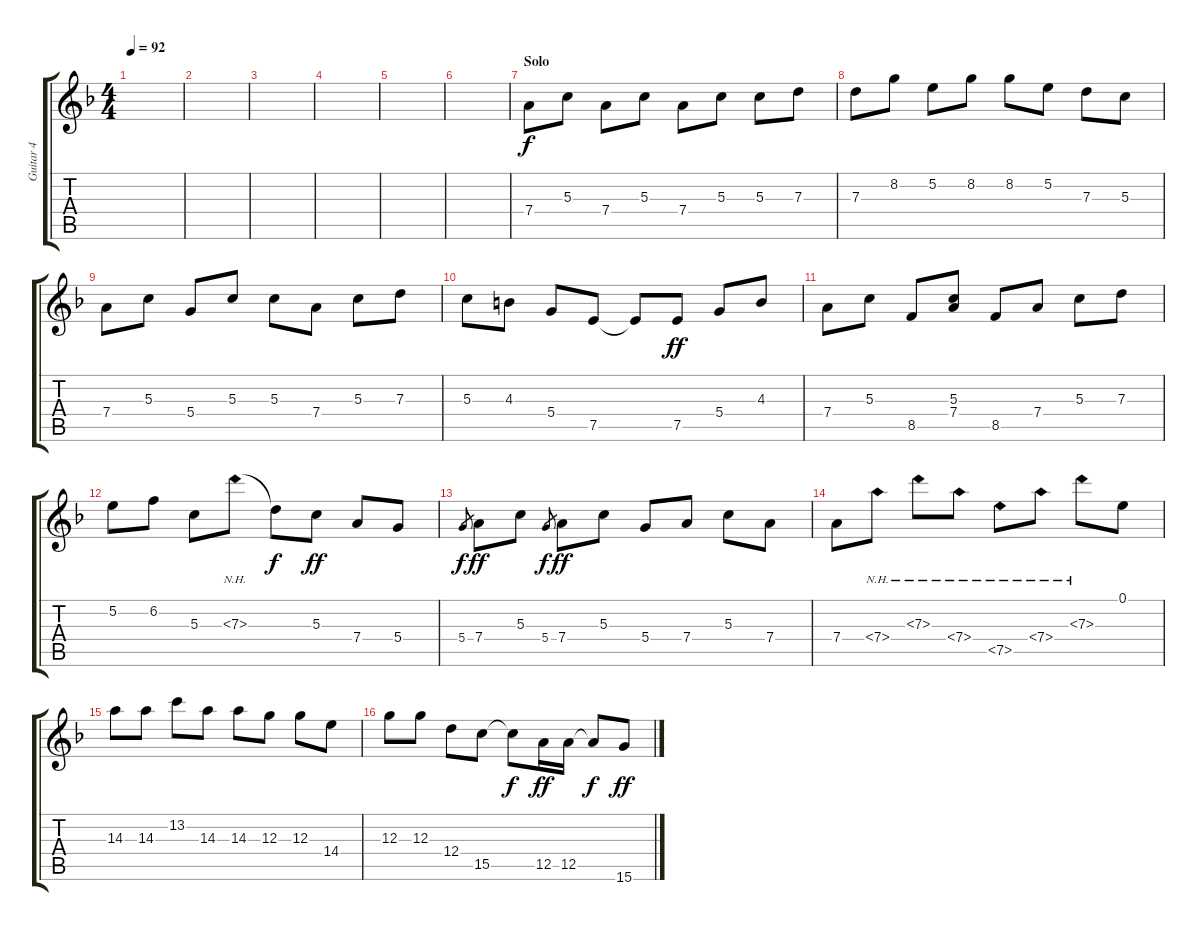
\track ("Guitar 4" "Guitar 4") {instrument electricguitarclean}
\staff {score tabs}
\tuning (E4 B3 G3 D3 A2 E2) {hide}
\ts (4 4)
\tempo 92
\clef g2
\ks f
|
|
|
|
|
|
\section ("" "Solo")
7.4.8 5.3.8 7.4.8 5.3.8 7.4.8 5.3.8 5.3.8 7.3.8 |
7.3.8 8.2.8 5.2.8 8.2.8 8.2.8 5.2.8 7.3.8 5.3.8 |
7.4.8 5.3.8 5.4.8 5.3.8 5.3.8 7.4.8 5.3.8 7.3.8 |
5.3.8 4.3.8 5.4.8 7.5.8 7.5{t}.8{dy f} 7.5.8{dy ff} 5.4.8 4.3.8 |
7.4.8 5.3.8 8.5.8 (5.3 7.4).8 8.5.8 7.4.8 5.3.8 7.3.8 |
5.2.8 6.2.8 5.3.8 7.3{nh}.8 7.3{t}.8{dy f} 5.3.8{dy ff} 7.4.8 5.4.8 |
5.4.8{gr dy f} 7.4.8{dy ff} 5.3.8 5.4.8{gr dy f} 7.4.8{dy ff} 5.3.8 5.4.8 7.4.8 5.3.8 7.4.8 |
7.4.8 7.4{nh}.8 7.3{nh}.8 7.4{nh}.8 7.5{nh}.8 7.4{nh}.8 7.3{nh}.8 0.1.8 |
14.3.8 14.3.8 13.2.8 14.3.8 14.3.8 12.3.8 12.3.8 14.4.8 |
12.3.8 12.3.8 12.4.8 15.5.8 15.5{t}.8{dy f} 12.5.16{dy ff} 12.5.16 12.5{t}.8{dy f} 15.6.8{dy ff}
